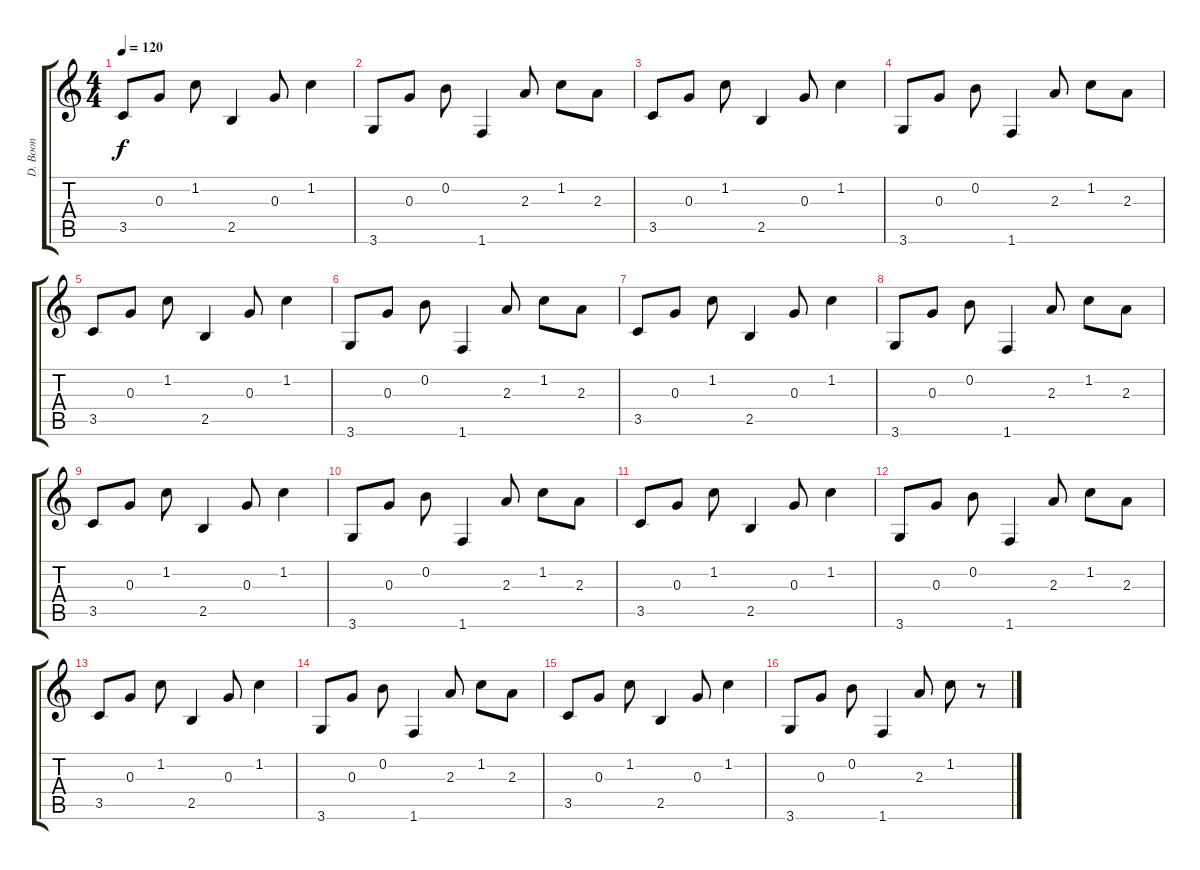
\track ("D. Boon" "D. Boon") {instrument acousticguitarsteel}
\staff {score tabs}
\tuning (E4 B3 G3 D3 A2 E2) {hide}
\ts (4 4)
\tempo 120
\clef g2
\ks c
3.5.8{dy f instrument acousticguitarsteel} 0.3.8 1.2.8 2.5.4 0.3.8 1.2.4 |
3.6.8 0.3.8 0.2.8 1.6.4 2.3.8 1.2.8 2.3.8 |
3.5.8 0.3.8 1.2.8 2.5.4 0.3.8 1.2.4 |
3.6.8 0.3.8 0.2.8 1.6.4 2.3.8 1.2.8 2.3.8 |
3.5.8 0.3.8 1.2.8 2.5.4 0.3.8 1.2.4 |
3.6.8 0.3.8 0.2.8 1.6.4 2.3.8 1.2.8 2.3.8 |
3.5.8 0.3.8 1.2.8 2.5.4 0.3.8 1.2.4 |
3.6.8 0.3.8 0.2.8 1.6.4 2.3.8 1.2.8 2.3.8 |
3.5.8 0.3.8 1.2.8 2.5.4 0.3.8 1.2.4 |
3.6.8 0.3.8 0.2.8 1.6.4 2.3.8 1.2.8 2.3.8 |
3.5.8 0.3.8 1.2.8 2.5.4 0.3.8 1.2.4 |
3.6.8 0.3.8 0.2.8 1.6.4 2.3.8 1.2.8 2.3.8 |
3.5.8 0.3.8 1.2.8 2.5.4 0.3.8 1.2.4 |
3.6.8 0.3.8 0.2.8 1.6.4 2.3.8 1.2.8 2.3.8 |
3.5.8 0.3.8 1.2.8 2.5.4 0.3.8 1.2.4 |
3.6.8 0.3.8 0.2.8 1.6.4 2.3.8 1.2.8 r.8
